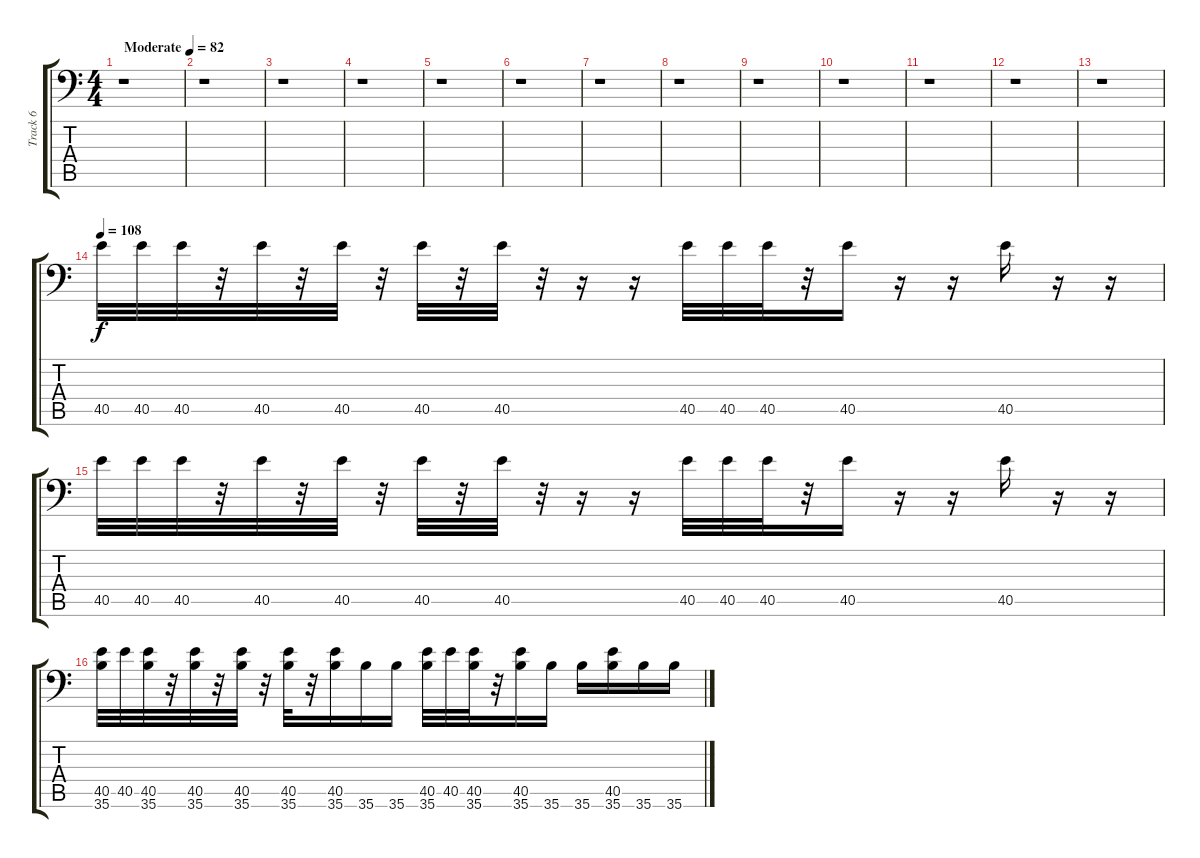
\track ("Track 6" "Track 6") {instrument acousticgrandpiano}
\staff {score tabs}
\tuning (C-1 C-1 C-1 C-1 C-1 C-1) {hide}
\ts (4 4)
\tempo (82 "Moderate")
\clef f4
\ks c
r.1{dy f instrument acousticgrandpiano} |
r.1 |
r.1 |
r.1 |
r.1 |
r.1 |
r.1 |
r.1 |
r.1 |
r.1 |
r.1 |
r.1 |
r.1 |
\tempo 108
40.5.32 40.5.32 40.5.32 r.32 40.5.32 r.32 40.5.32 r.32 40.5.32 r.32 40.5.32 r.32 r.16 r.16 40.5.32 40.5.32 40.5.32 r.32 40.5.16 r.16 r.16 40.5.16 r.16 r.16 |
40.5.32 40.5.32 40.5.32 r.32 40.5.32 r.32 40.5.32 r.32 40.5.32 r.32 40.5.32 r.32 r.16 r.16 40.5.32 40.5.32 40.5.32 r.32 40.5.16 r.16 r.16 40.5.16 r.16 r.16 |
(40.5 35.6).32 40.5.32 (40.5 35.6).32 r.32 (40.5 35.6).32 r.32 (40.5 35.6).32 r.32 (40.5 35.6).32 r.32 (40.5 35.6).16 35.6.16 35.6.16 (40.5 35.6).32 40.5.32 (40.5 35.6).32 r.32 (40.5 35.6).16 35.6.16 35.6.16 (40.5 35.6).16 35.6.16 35.6.16
